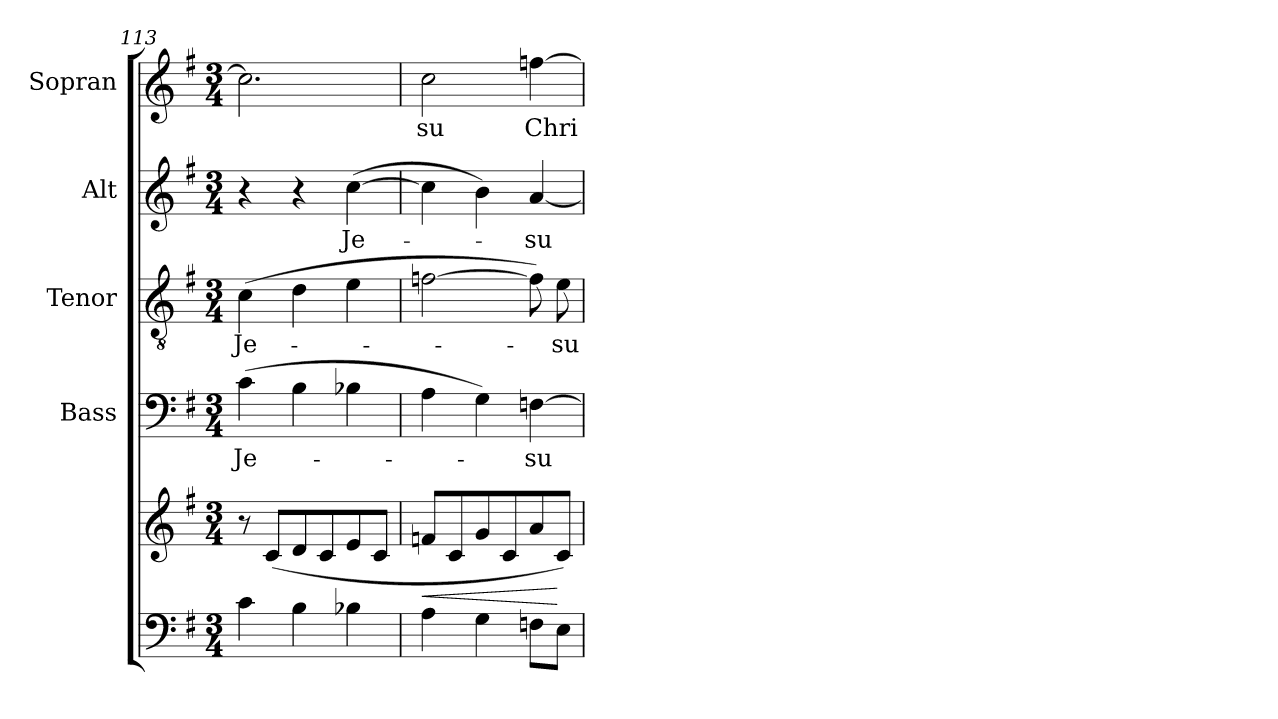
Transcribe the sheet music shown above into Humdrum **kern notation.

**kern	**kern	**dynam	**kern	**text	**kern	**text	**kern	**text	**kern	**text
*part5	*part5	*part5	*part4	*part4	*part3	*part3	*part2	*part2	*part1	*part1
*staff6	*staff5	*staff5/6	*staff4	*staff4	*staff3	*staff3	*staff2	*staff2	*staff1	*staff1
*	*	*	*I"Bass	*	*I"Tenor	*	*I"Alt	*	*I"Sopran	*
*	*	*	*I'B.	*	*I'T.	*	*I'A.	*	*I'S.	*
*clefF4	*clefG2	*	*clefF4	*	*clefGv2	*	*clefG2	*	*clefG2	*
*k[f#]	*k[f#]	*	*k[f#]	*	*k[f#]	*	*k[f#]	*	*k[f#]	*
*G:	*G:	*	*G:	*	*G:	*	*G:	*	*G:	*
*M3/4	*M3/4	*	*M3/4	*	*M3/4	*	*M3/4	*	*M3/4	*
=113	=113	=113	=113	=113	=113	=113	=113	=113	=113	=113
!	!	!	!	!LO:LY:b	!	!LO:LY:b	!	!	!	!
4c\	8r	.	(>4c\	Je-	(>4c\	Je-	4r	.	2.cc\]	.
.	(<8c/L	.	.	.	.	.	.	.	.	.
4B\	8d/	.	4B\	.	4d\	.	4r	.	.	.
.	8c/	.	.	.	.	.	.	.	.	.
!	!	!	!	!	!	!	!	!LO:LY:b	!	!
4B-X\	8e/	.	4B-X\	.	4e\	.	(>[4cc\	Je-	.	.
.	8c/J	.	.	.	.	.	.	.	.	.
=114	=114	=114	=114	=114	=114	=114	=114	=114	=114	=114
!	!	!LO:HP:b	!	!	!	!	!	!	!	!LO:LY:b
4A\	8fn/L	<	4A\	.	[2fn\	.	4cc\]	.	2cc\	-su
.	8c/	.	.	.	.	.	.	.	.	.
4G\	8g/	.	4G\)	.	.	.	4b\)	.	.	.
.	8c/	.	.	.	.	.	.	.	.	.
!	!	!	!	!LO:LY:b	!	!	!	!LO:LY:b	!	!LO:LY:b
8Fn\L	8a/	.	[4Fn\	-su	8f\])	.	[4a/	-su	[4ffn\	Chri-
!	!	!	!	!	!	!LO:LY:b	!	!	!	!
8E\J	8c/J)	[	.	.	8e\	-su	.	.	.	.
=	=	=	=	=	=	=	=	=	=	=
*-	*-	*-	*-	*-	*-	*-	*-	*-	*-	*-
